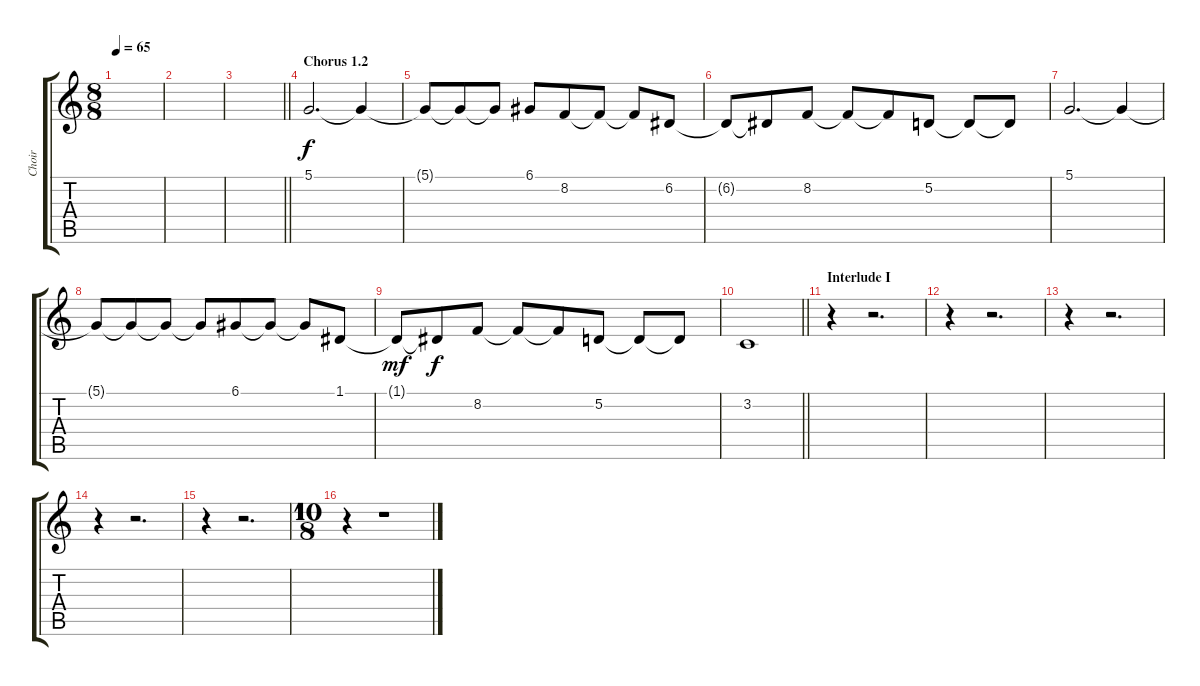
\track ("Choir" "Choir") {instrument pad4choir}
\staff {score tabs}
\tuning (D4 A3 F3 C3 G2 C2) {hide}
\ts (8 8)
\tempo 65
\clef g2
\ks c
|
|
\barLineRight lightlight
|
\section ("" "Chorus 1.2")
5.1.2{d} 5.1{t}.4 |
5.1{t}.8 5.1{t}.8 5.1{t}.8 6.1.8 8.2.8 8.2{t}.8 8.2{t}.8 6.2.8 |
6.2{t}.8 6.2{t}.8 8.2.8 8.2{t}.8 8.2{t}.8 5.2.8 5.2{t}.8 5.2{t}.8 |
5.1.2{d} 5.1{t}.4 |
5.1{t}.8 5.1{t}.8 5.1{t}.8 5.1{t}.8 6.1.8 6.1{t}.8 6.1{t}.8 1.1.8 |
1.1{t}.8{dy mf} 1.1{t}.8{dy f} 8.2.8 8.2{t}.8 8.2{t}.8 5.2.8 5.2{t}.8 5.2{t}.8 |
\barLineRight lightlight
3.2.1 |
\section ("" "Interlude I")
r.4 r.2{d} |
r.4 r.2{d} |
r.4 r.2{d} |
r.4 r.2{d} |
r.4 r.2{d} |
\ts (10 8)
r.4 r.1
